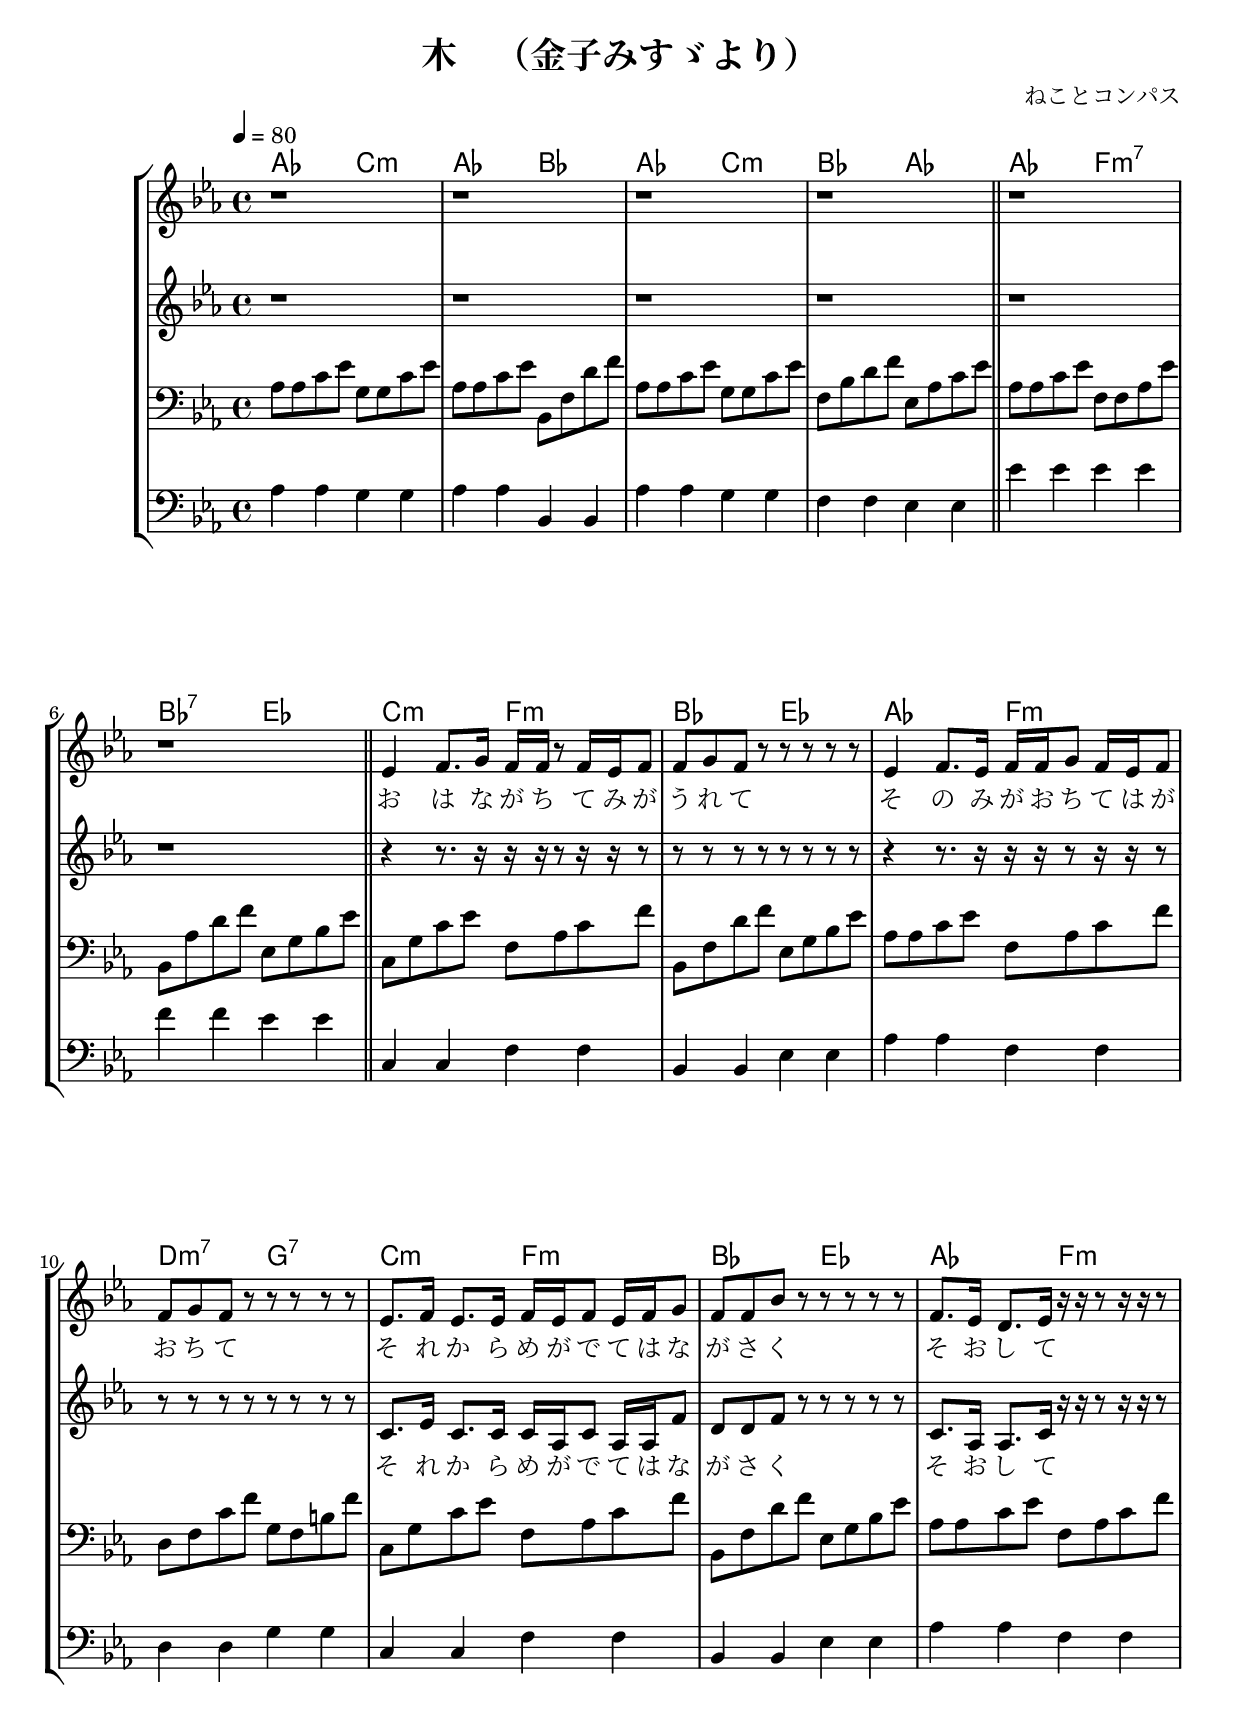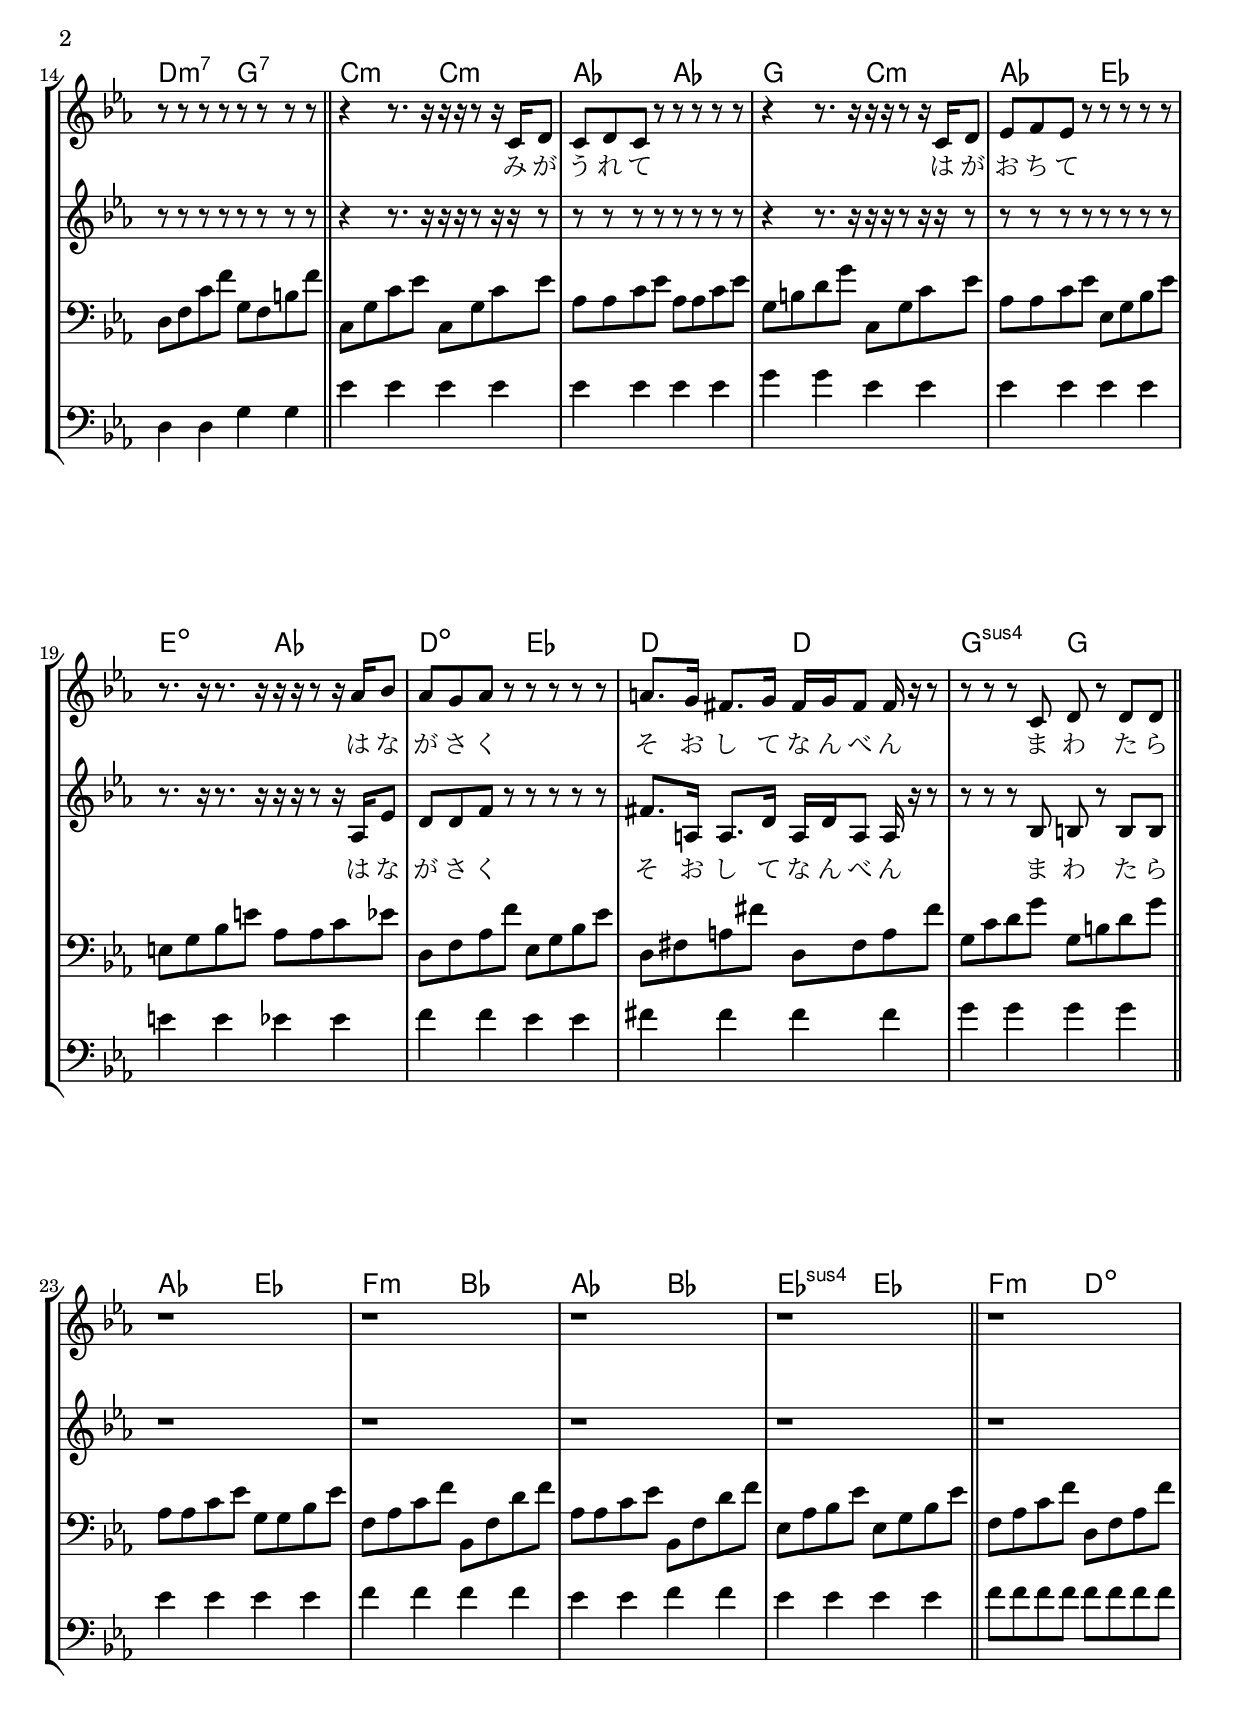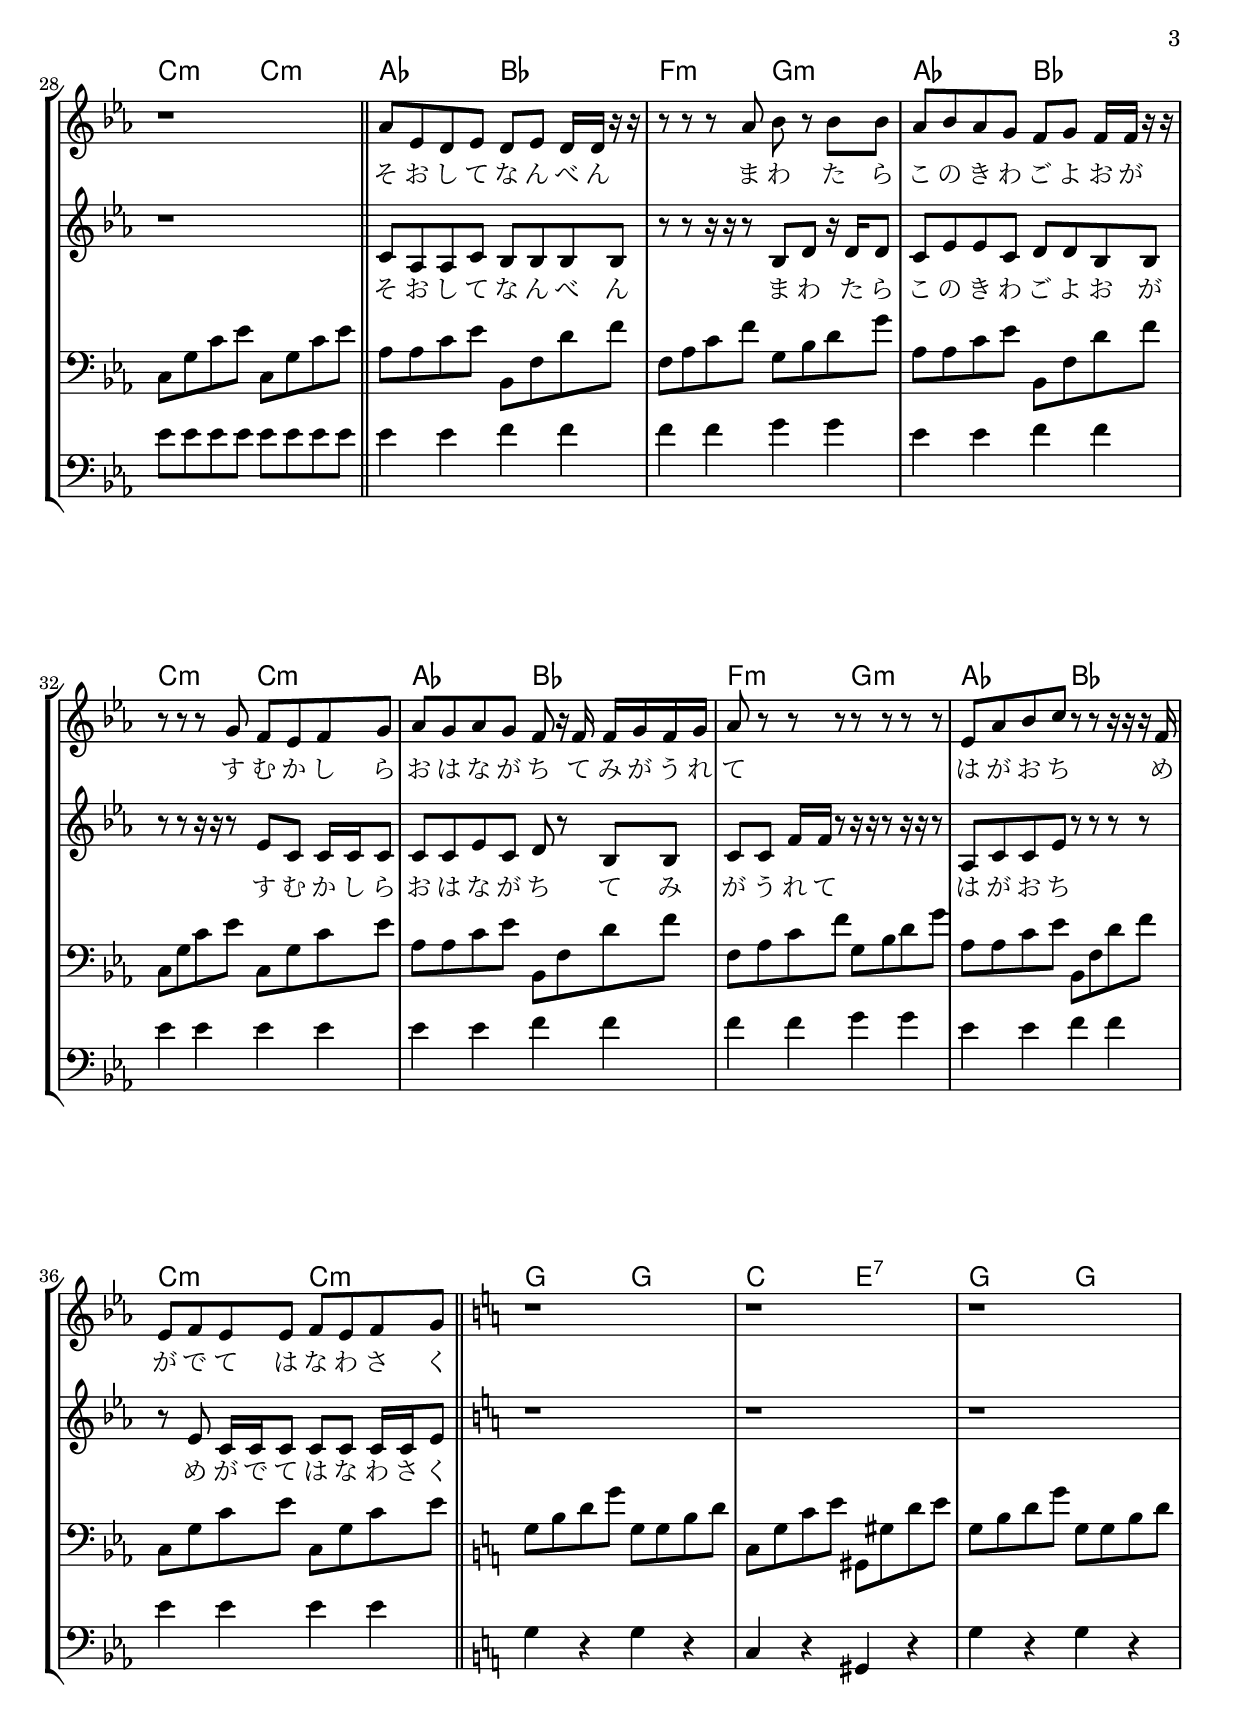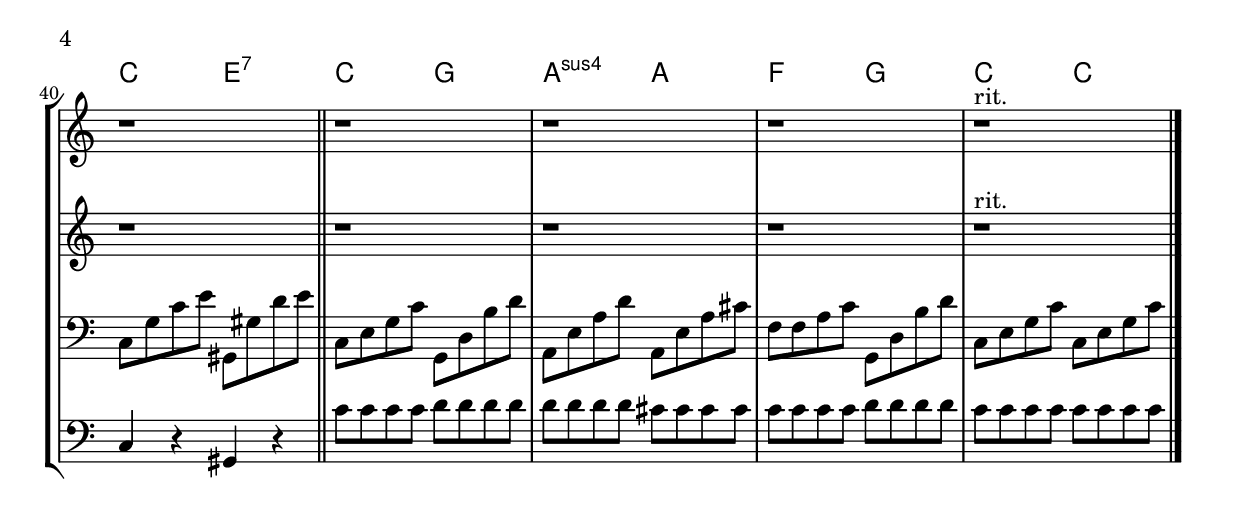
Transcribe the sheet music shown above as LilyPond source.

\version "2.12.1"

\header {
	title = \markup {木　（金子みすゞより）}
	composer = \markup \center-column {ねことコンパス}
}

harmony = \chordmode {
	as2 c:m as bes as c:m bes as 

	as f:min7 bes:7 es 

	c:m f:m bes es as f:m d:min7 g:7 c:m f:m bes es as f:m d:min7 g:7 

	c:m c:m as as g c:m as es e:dim as d:dim es d d g:sus4 g 

	as es f:m bes as bes es:sus4 es 

	f:m d:dim c:m c:m 

	as bes f:m g:m as bes c:m c:m as bes f:m g:m as bes c:m c:m 

	g g c e:7 g g c e:7 

	c g a:sus4 a f g c c 
}

melody = {
	\key es \major
	\tempo 4 = 80
	r1 | r1 | r1 | r1   
	r1 | r1   
	\set Staff.midiInstrument = #"fss0.35"
	es'4  f'8.  g'16  f'16  f'16  r8  f'16  es'16  f'8 
	f'8  g'8  f'8  r8  r8  r8  r8  r8 
	es'4  f'8.  es'16  f'16  f'16  g'8  f'16  es'16  f'8 
	f'8  g'8  f'8  r8  r8  r8  r8  r8 
	es'8.  f'16  es'8.  es'16  f'16  es'16  f'8  es'16  f'16  g'8 
	f'8  f'8  bes'8  r8  r8  r8  r8  r8 
	f'8.  es'16  d'8.  es'16  r16  r16  r8  r16  r16  r8 
	r8  r8  r8  r8  r8  r8  r8  r8
	\set Staff.midiInstrument = #"fss0.37"
	r4  r8.  r16  r16  r16  r8  r16  c'16  d'8 
	c'8  d'8  c'8  r8  r8  r8  r8  r8 
	r4  r8.  r16  r16  r16  r8  r16  c'16  d'8 
	es'8  f'8  es'8  r8  r8  r8  r8  r8 
	r8.  r16  r8.  r16  r16  r16  r8  r16  as'16  bes'8 
	as'8  g'8  as'8  r8  r8  r8  r8  r8 
	a'8.  g'16  fis'8.  g'16  fis'16  g'16  fis'8  fis'16  r16  r8 
	r8  r8  r8  c'8  d'8  r8  d'8  d'8
	r1 | r1 | r1 | r1   
	r1 | r1   
	\set Staff.midiInstrument = #"fss0.39"
	as'8  es'8  d'8  es'8  d'8  es'8  d'16  d'16  r16  r16 
	r8  r8  r8  as'8  bes'8  r8  bes'8  bes'8 
	as'8  bes'8  as'8  g'8  f'8  g'8  f'16  f'16  r16  r16 
	r8  r8  r8  g'8  f'8  es'8  f'8  g'8 
	as'8  g'8  as'8  g'8  f'8  r16  f'16  f'16  g'16  f'16  g'16 
	as'8  r8  r8  r8  r8  r8  r8  r8 
	es'8  as'8  bes'8  c''8  r8  r8  r16  r16  r16  f'16 
	es'8  f'8  es'8  es'8  f'8  es'8  f'8  g'8
	\key c \major
	r1 | r1 | r1 | r1   
	r1 | r1 | r1 | r1^"rit." \bar "|."
}

words = \lyricmode {
	
	
	お  は  な  が  ち  て  み  が  う  れ  て  そ  の  み  が  お  ち  て  は  が  お  ち  て  そ  れ  か  ら  め  が  で  て  は  な  が  さ  く  そ  お  し  て  
	み  が  う  れ  て  は  が  お  ち  て  は  な  が  さ  く  そ  お  し  て  な  ん  べ  ん  ま  わ  た  ら  
	
	
	そ  お  し  て  な  ん  べ  ん  ま  わ  た  ら  こ  の  き  わ  ご  よ  お  が  す  む  か  し  ら  お  は  な  が  ち  て  み  が  う  れ  て  は  が  お  ち  め  が  で  て  は  な  わ  さ  く  
	
	
}

secondmelody = {
	\key es \major
	\tempo 4 = 80
	r1 | r1 | r1 | r1   
	r1 | r1   
	\set Staff.midiInstrument = #"fss0.32"
	r4  r8.  r16  r16  r16  r8  r16  r16  r8 
	r8  r8  r8  r8  r8  r8  r8  r8 
	r4  r8.  r16  r16  r16  r8  r16  r16  r8 
	r8  r8  r8  r8  r8  r8  r8  r8 
	c'8.  es'16  c'8.  c'16  c'16  as16  c'8  as16  as16  f'8 
	d'8  d'8  f'8  r8  r8  r8  r8  r8 
	c'8.  as16  as8.  c'16  r16  r16  r8  r16  r16  r8 
	r8  r8  r8  r8  r8  r8  r8  r8
	\set Staff.midiInstrument = #"fss0.42"
	r4  r8.  r16  r16  r16  r8  r16  r16  r8 
	r8  r8  r8  r8  r8  r8  r8  r8 
	r4  r8.  r16  r16  r16  r8  r16  r16  r8 
	r8  r8  r8  r8  r8  r8  r8  r8 
	r8.  r16  r8.  r16  r16  r16  r8  r16  as16  es'8 
	d'8  d'8  f'8  r8  r8  r8  r8  r8 
	fis'8.  a16  a8.  d'16  a16  d'16  a8  a16  r16  r8 
	r8  r8  r8  bes8  b8  r8  b8  b8
	r1 | r1 | r1 | r1   
	r1 | r1   
	\set Staff.midiInstrument = #"fss0.35"
	c'8  as8  as8  c'8  bes8  bes8  bes8  bes8 
	r8  r8  r16  r16  r8  bes8  d'8  r16  d'16  d'8 
	c'8  es'8  es'8  c'8  d'8  d'8  bes8  bes8 
	r8  r8  r16  r16  r8  es'8  c'8  c'16  c'16  c'8 
	c'8  c'8  es'8  c'8  d'8  r8  bes8  bes8 
	c'8  c'8  f'16  f'16  r8  r16  r16  r8  r16  r16  r8 
	as8  c'8  c'8  es'8  r8  r8  r8  r8 
	r8  es'8  c'16  c'16  c'8  c'8  c'8  c'16  c'16  es'8
	\key c \major
	r1 | r1 | r1 | r1   
	r1 | r1 | r1 | r1^"rit." \bar "|."
}

secondwords = \lyricmode {
	
	
	そ  れ  か  ら  め  が  で  て  は  な  が  さ  く  そ  お  し  て  
	は  な  が  さ  く  そ  お  し  て  な  ん  べ  ん  ま  わ  た  ら  
	
	
	そ  お  し  て  な  ん  べ  ん  ま  わ  た  ら  こ  の  き  わ  ご  よ  お  が  す  む  か  し  ら  お  は  な  が  ち  て  み  が  う  れ  て  は  が  お  ち  め  が  で  て  は  な  わ  さ  く  
	
	
}

tempochange = {
	\tempo 4 = 80
	r1 | r1 | r1 | r1 \bar "||"
	\tempo 4 = 80
	r1 | r1 \bar "||"
	\tempo 4 = 80
	r1 | r1 | r1 | r1 | r1 | r1 | r1 | r1 \bar "||"
	\tempo 4 = 80
	r1 | r1 | r1 | r1 | r1 | r1 | r1 | r1 \bar "||"
	\tempo 4 = 80
	r1 | r1 | r1 | r1 \bar "||"
	\tempo 4 = 80
	r1 | r1 \bar "||"
	\tempo 4 = 80
	r1 | r1 | r1 | r1 | r1 | r1 | r1 | r1 \bar "||"
	\tempo 4 = 80
	r1 | r1 | r1 | r1 \bar "||"
	\tempo 4 = 80
	r1 | r1 | r1 | \tempo 4 = 60 r2 \tempo 4 = 53 r2 \bar "|."
}

mainacc = {
	\clef bass
	\set Staff.midiInstrument = #"Acoustic grand"
	\key es \major
	\tempo 4 = 80
	as8 as8 c'8 es'8
	g8 g8 c'8 es'8
	as8 as8 c'8 es'8
	bes,8 f8 d'8 f'8
	as8 as8 c'8 es'8
	g8 g8 c'8 es'8
	f8 bes8 d'8 f'8
	es8 as8 c'8 es'8
	\bar "||"

	\set Staff.midiInstrument = #"Acoustic grand"
	as8 as8 c'8 es'8
	f8 f8 as8 es'8
	bes,8 as8 d'8 f'8
	es8 g8 bes8 es'8
	\bar "||"

	\set Staff.midiInstrument = #"String Ensemble 1"
	c8 g8 c'8 es'8
	f8 as8 c'8 f'8
	bes,8 f8 d'8 f'8
	es8 g8 bes8 es'8
	as8 as8 c'8 es'8
	f8 as8 c'8 f'8
	d8 f8 c'8 f'8
	g8 f8 b8 f'8
	c8 g8 c'8 es'8
	f8 as8 c'8 f'8
	bes,8 f8 d'8 f'8
	es8 g8 bes8 es'8
	as8 as8 c'8 es'8
	f8 as8 c'8 f'8
	d8 f8 c'8 f'8
	g8 f8 b8 f'8
	\bar "||"

	\set Staff.midiInstrument = #"Pad 7 (halo)"
	c8 g8 c'8 es'8
	c8 g8 c'8 es'8
	as8 as8 c'8 es'8
	as8 as8 c'8 es'8
	g8 b8 d'8 g'8
	c8 g8 c'8 es'8
	as8 as8 c'8 es'8
	es8 g8 bes8 es'8
	e8 g8 bes8 e'8
	as8 as8 c'8 es'8
	d8 f8 as8 f'8
	es8 g8 bes8 es'8
	d8 fis8 a8 fis'8
	d8 fis8 a8 fis'8
	g8 c'8 d'8 g'8
	g8 b8 d'8 g'8
	\bar "||"

	\set Staff.midiInstrument = #"Acoustic grand"
	as8 as8 c'8 es'8
	g8 g8 bes8 es'8
	f8 as8 c'8 f'8
	bes,8 f8 d'8 f'8
	as8 as8 c'8 es'8
	bes,8 f8 d'8 f'8
	es8 as8 bes8 es'8
	es8 g8 bes8 es'8
	\bar "||"

	\set Staff.midiInstrument = #"Pad 3 (polysynth)"
	f8 as8 c'8 f'8
	d8 f8 as8 f'8
	c8 g8 c'8 es'8
	c8 g8 c'8 es'8
	\bar "||"

	\set Staff.midiInstrument = #"Electric Grand"
	as8 as8 c'8 es'8
	bes,8 f8 d'8 f'8
	f8 as8 c'8 f'8
	g8 bes8 d'8 g'8
	as8 as8 c'8 es'8
	bes,8 f8 d'8 f'8
	c8 g8 c'8 es'8
	c8 g8 c'8 es'8
	as8 as8 c'8 es'8
	bes,8 f8 d'8 f'8
	f8 as8 c'8 f'8
	g8 bes8 d'8 g'8
	as8 as8 c'8 es'8
	bes,8 f8 d'8 f'8
	c8 g8 c'8 es'8
	c8 g8 c'8 es'8
	\bar "||"

	\set Staff.midiInstrument = #"Acoustic grand"
	\key c \major
	g8 b8 d'8 g'8
	g8 g8 b8 d'8
	c8 g8 c'8 e'8
	gis,8 gis8 d'8 e'8
	g8 b8 d'8 g'8
	g8 g8 b8 d'8
	c8 g8 c'8 e'8
	gis,8 gis8 d'8 e'8
	\bar "||"

	\set Staff.midiInstrument = #"FX 7 (echoes)"
	c8 e8 g8 c'8
	g,8 d8 b8 d'8
	a,8 e8 a8 d'8
	a,8 e8 a8 cis'8
	f8 f8 a8 c'8
	g,8 d8 b8 d'8
	c8 e8 g8 c'8
	c8 e8 g8 c'8
	\bar "|."
}

subacc = {
	\clef bass
	\set Staff.midiInstrument = #"FX 4 (atmosphere)"
	\key es \major
	\tempo 4 = 80
	as4 as4
	g4 g4
	as4 as4
	bes,4 bes,4
	as4 as4
	g4 g4
	f4 f4
	es4 es4
	\bar "||"

	\set Staff.midiInstrument = #"Electric Bass (finger)"
	es'4 es'4
	es'4 es'4
	f'4 f'4
	es'4 es'4
	\bar "||"

	\set Staff.midiInstrument = #"Electric Bass (finger)"
	c4 c4
	f4 f4
	bes,4 bes,4
	es4 es4
	as4 as4
	f4 f4
	d4 d4
	g4 g4
	c4 c4
	f4 f4
	bes,4 bes,4
	es4 es4
	as4 as4
	f4 f4
	d4 d4
	g4 g4
	\bar "||"

	\set Staff.midiInstrument = #"Electric Bass (finger)"
	es'4 es'4
	es'4 es'4
	es'4 es'4
	es'4 es'4
	g'4 g'4
	es'4 es'4
	es'4 es'4
	es'4 es'4
	e'4 e'4
	es'4 es'4
	f'4 f'4
	es'4 es'4
	fis'4 fis'4
	fis'4 fis'4
	g'4 g'4
	g'4 g'4
	\bar "||"

	\set Staff.midiInstrument = #"FX 4 (atmosphere)"
	es'4 es'4
	es'4 es'4
	f'4 f'4
	f'4 f'4
	es'4 es'4
	f'4 f'4
	es'4 es'4
	es'4 es'4
	\bar "||"

	\set Staff.midiInstrument = #"Acoustic Guitar (steel)"
	f'8 f'8 f'8 f'8
	f'8 f'8 f'8 f'8
	es'8 es'8 es'8 es'8
	es'8 es'8 es'8 es'8
	\bar "||"

	\set Staff.midiInstrument = #"FX 4 (atmosphere)"
	es'4 es'4
	f'4 f'4
	f'4 f'4
	g'4 g'4
	es'4 es'4
	f'4 f'4
	es'4 es'4
	es'4 es'4
	es'4 es'4
	f'4 f'4
	f'4 f'4
	g'4 g'4
	es'4 es'4
	f'4 f'4
	es'4 es'4
	es'4 es'4
	\bar "||"

	\set Staff.midiInstrument = #"FX 4 (atmosphere)"
	\key c \major
	g4 r4
	g4 r4
	c4 r4
	gis,4 r4
	g4 r4
	g4 r4
	c4 r4
	gis,4 r4
	\bar "||"

	\set Staff.midiInstrument = #"Steel Drums"
	c'8 c'8 c'8 c'8
	d'8 d'8 d'8 d'8
	d'8 d'8 d'8 d'8
	cis'8 cis'8 cis'8 cis'8
	c'8 c'8 c'8 c'8
	d'8 d'8 d'8 d'8
	c'8 c'8 c'8 c'8
	c'8 c'8 c'8 c'8
	\bar "|."
}

percA = {
	\drummode {
	r1 |r1 |r1 |r1 \bar "||"
	r1  |r2 r8 hho4 hho8  \bar "||"
	cymr4 cymr4 cymr4 cymr4  |cymr4 cymr8 cymr16 cymr16 cymr4 cymr4  |cymr4 cymr4 cymr4 cymr4  |cymr4 cymr2.  |cymr4 cymr4 cymr4 cymr4  |cymr4 cymr8 cymr16 cymr16 cymr4 cymr4  |cymr4 cymr4 cymr4 cymr4  |cymr4 cymr2.  \bar "||"
	r1  |r1  |r1  |r1  |r1  |r1  |r1  |r2 r8 hho4 hho8  \bar "||"
	r1 |r1 |r1 |r1 \bar "||"
	r1  |r2 r8 hho4 hho8  \bar "||"
	cymr4 cymr4 cymr4 cymr4  |cymr4 cymr8 cymr16 cymr16 cymr4 cymr4  |cymr4 cymr4 cymr4 cymr4  |cymr4 cymr2.  |cymr4 cymr4 cymr4 cymr4  |cymr4 cymr8 cymr16 cymr16 cymr4 cymr4  |cymr4 cymr4 cymr4 cymr4  |cymr4 cymr2.  \bar "||"
	r1 |r1 |r1 |r1 \bar "||"
	r4 sn2 sn8. sn16  |r4 sn2 sn8. sn16  |r4 sn2 sn8. sn16  |r8 sn8 sn4 sn8 sn8 sn16 sn8 sn16  \bar "|."
	}
}

percB = {
	\drummode {
	r1 |r1 |r1 |r1 \bar "||"
	r4. hhp2 hhp8  |hhp4 hhp4 hhp4 hhp4  \bar "||"
	r2 sn2  |r2 sn2  |r2 sn2  |r8 sn8 sn2.  |r2 sn2  |r2 sn2  |r2 sn2  |r8 sn8 sn2.  \bar "||"
	r4. hhp2 hhp8  |r4. hhp2 hhp8  |r4. hhp2 hhp8  |r4. hhp2 hhp8  |r4. hhp2 hhp8  |r4. hhp2 hhp8  |r4. hhp2 hhp8  |hhp4 hhp4 hhp4 hhp4  \bar "||"
	r1 |r1 |r1 |r1 \bar "||"
	r4. hhp2 hhp8  |hhp4 hhp4 hhp4 hhp4  \bar "||"
	r2 sn2  |r2 sn2  |r2 sn2  |r8 sn8 sn2.  |r2 sn2  |r2 sn2  |r2 sn2  |r8 sn8 sn2.  \bar "||"
	r1 |r1 |r1 |r1 \bar "||"
	r4. r16 tommh8 tommh4. r16  |r1  |r4. r16 tommh8 tommh4. r16  |r1  \bar "|."
	}
}

percC = {
	\drummode {
	r1 |r1 |r1 |r1 \bar "||"
	hh4 hh4 hh4 hh4  |r4. hh2 r8  \bar "||"
	bd2. r8 bd8  |bd2. r8 bd8  |bd2. r8 bd8  |bd4. bd8 bd4. bd8  |bd2. r8 bd8  |bd2. r8 bd8  |bd2. r8 bd8  |bd2 r8 bd4.  \bar "||"
	hh4 hh4 hh4 hh4  |hh4 hh4 hh4 hh4  |hh4 hh4 hh4 hh4  |hh4 hh4 hh4 hh4  |hh4 hh4 hh4 hh4  |hh4 hh4 hh4 hh4  |hh4 hh4 hh4 hh4  |r4. hh2 r8  \bar "||"
	r1 |r1 |r1 |r1 \bar "||"
	hh4 hh4 hh4 hh4  |r4. hh2 r8  \bar "||"
	bd2. r8 bd8  |bd2. r8 bd8  |bd2. r8 bd8  |bd4. bd8 bd4. bd8  |bd2. r8 bd8  |bd2. r8 bd8  |bd2. r8 bd8  |bd2 r8 bd4.  \bar "||"
	r1 |r1 |r1 |r1 \bar "||"
	r8 toml8 toml8 toml8 toml8 toml8 toml8 toml8  |toml8 toml8 toml8 toml8 toml8 toml8 toml8 toml8  |toml8 toml8 toml8 toml8 toml8 toml8 toml8 toml8  |toml8 toml8 toml8 toml8 toml8 toml8 toml8 toml8  \bar "|."
	}
}

percD = {
	\drummode {
	r1 |r1 |r1 |r1 \bar "||"
	bd2. r8 bd8  |bd8. bd4. r16 bd4 bd8  \bar "||"
	r1 |r1 |r1 |r2 r8 tommh8 tommh4  |r1 |r1 |r1 |r8. tommh8. tommh2 r8  \bar "||"
	bd2. r8 bd8  |bd8. bd8. bd2 bd8  |bd2. r8 bd8  |bd8. bd8. bd2 bd8  |bd2. r8 bd8  |bd8. bd8. bd2 bd8  |bd2. r8 bd8  |bd8. bd4. r16 bd4 bd8  \bar "||"
	r1 |r1 |r1 |r1 \bar "||"
	bd2. r8 bd8  |bd8. bd4. r16 bd4 bd8  \bar "||"
	r1 |r1 |r1 |r2 r8 tommh8 tommh4  |r1 |r1 |r1 |r8. tommh8. tommh2 r8  \bar "||"
	r1 |r1 |r1 |r1 \bar "||"
	r1  |r4. r16 tomfh8 tomfh4. r16  |r1  |r4. r16 tomfh2 r16  \bar "|."
	}
}

percE = {
	\drummode {
	r1 |r1 |r1 |r1 \bar "||"
	r1 | r1 \bar "||"
	r1 |r1 |r1 |r2. r8 toml8  |r1 |r1 |r1 |r2. toml8 toml8  \bar "||"
	r1 | r1 | r1 | r1 | r1 | r1 | r1 | r1 \bar "||"
	r1 |r1 |r1 |r1 \bar "||"
	r1 | r1 \bar "||"
	r1 |r1 |r1 |r2. r8 toml8  |r1 |r1 |r1 |r2. toml8 toml8  \bar "||"
	r1 |r1 |r1 |r1 \bar "||"
	bd4. r16 bd8. bd4.  |bd8. bd4. r16 bd4 bd8  |bd8. bd4 bd8. bd4.  |bd4. bd8 bd4 r16 bd8.  \bar "|."
	}
}

percF = {
	\drummode {
	r1 | r1 | r1 | r1 \bar "||"
	r1 | r1 \bar "||"
	r1 |r1 |r1 |r1 |r1 |r1 |r1 |hho1  \bar "||"
	r1 | r1 | r1 | r1 | r1 | r1 | r1 | r1 \bar "||"
	r1 | r1 | r1 | r1 \bar "||"
	r1 | r1 \bar "||"
	r1 |r1 |r1 |r1 |r1 |r1 |r1 |hho1  \bar "||"
	r1 | r1 | r1 | r1 \bar "||"
	cymc1  |r1 |r1 |r1 \bar "|."
	}
}

\score {
	<<
		\new StaffGroup <<
			\new ChordNames {\harmony}
			\new Voice = "melody" {\melody}
			\new Lyrics \lyricsto "melody" \words
			\new Voice = "secondmelody" {\secondmelody}
			\new Lyrics \lyricsto "secondmelody" \secondwords
			\new Staff = "mainacc" {\mainacc}
			\new Staff = "subacc" {\subacc}
		>>
	>>
	\layout { }
}
